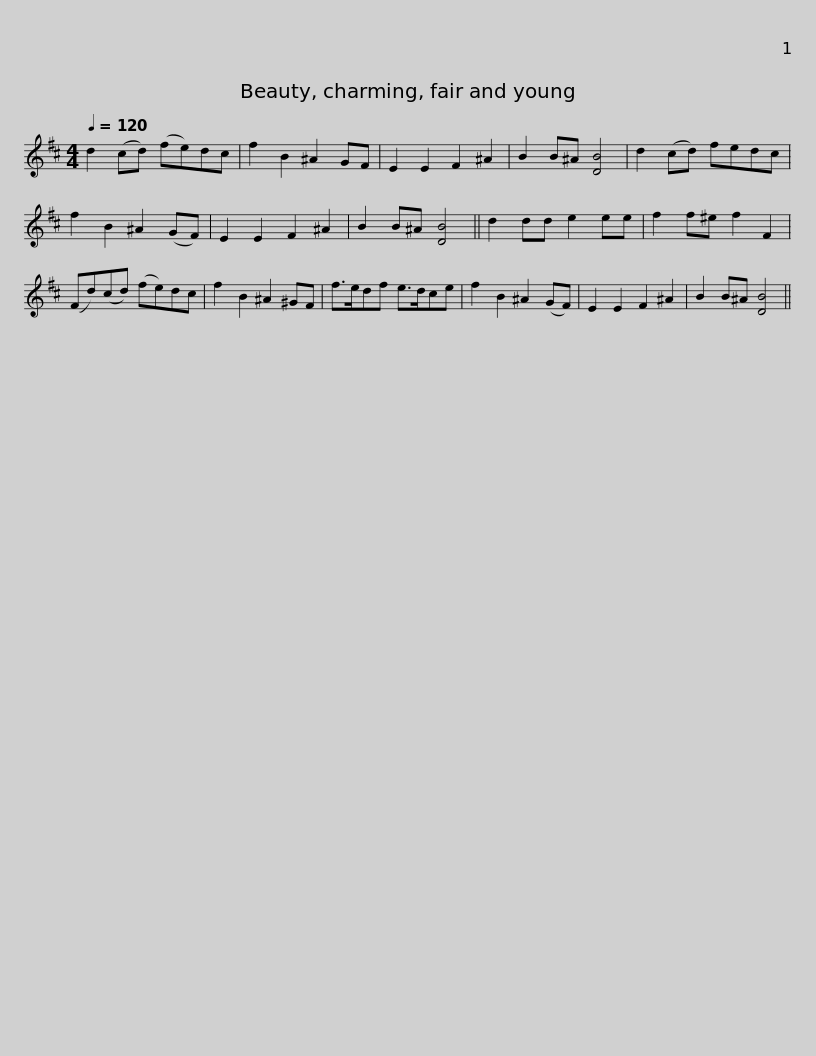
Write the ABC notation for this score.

X:1
L:1/8
Q:1/4=120
M:4/4
I:linebreak $
K:Bmin
V:1 treble
V:1
 d2 (cd) (fe)dc | f2 B2 ^A2 GF | E2 E2 F2 ^A2 | B2 B^A [DB]4 | d2 (cd) fedc | %5
 f2 B2 ^A2 (GF) | E2 E2 F2 ^A2 |$ B2 B^A [DB]4 || d2 dd e2 ee | f2 f^e f2 F2 | %10
 (Fd)(cd) (fe)dc | f2 B2 ^A2 ^GF | f>edf e>dce |$ f2 B2 ^A2 (GF) | E2 E2 F2 ^A2 | %15
 B2 B^A [DB]4 || %16
